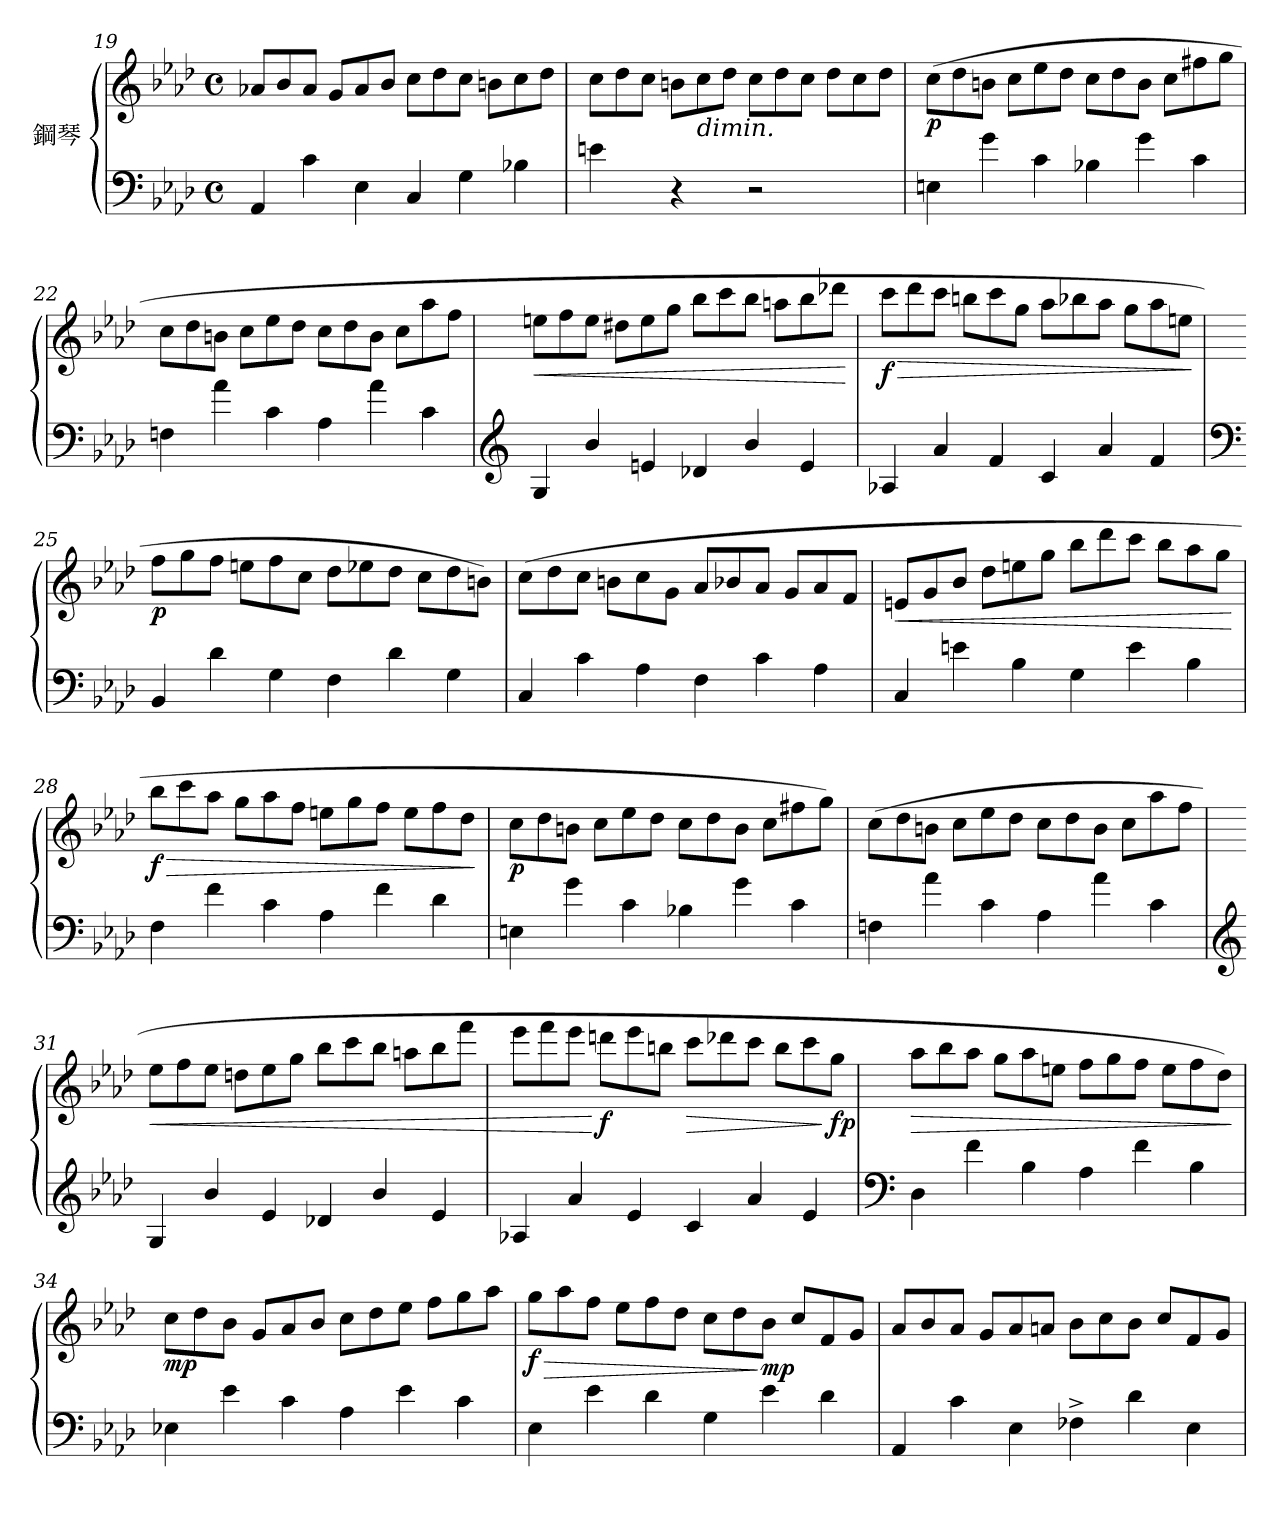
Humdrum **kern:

**kern	**kern	**dynam
*part1	*part1	*part1
*staff2	*staff1	*staff1/2
*I"鋼琴	*	*
*clefF4	*clefG2	*
*k[b-e-a-d-]	*k[b-e-a-d-]	*
*M4/4	*M4/4	*
*met(c)	*met(c)	*
*Xtuplet	*Xtuplet	*
=19	=19	=19
6AA-/	12a-X/L	.
.	12b-/	.
6c\	12a-/J	.
.	12g/L	.
6E-\	12a-/	.
.	12b-/J	.
6C/	12cc\L	.
.	12dd-\	.
6G\	12cc\J	.
.	12bn\L	.
6B-X\	12cc\	.
.	12dd-\J	.
=20	=20	=20
*	*MM216	*
4en\	12cc\L	.
.	12dd-\	.
.	12cc\J	.
*	*MM200	*
4r	12bn\L	.
!	!LO:TX:b:i:t=dimin.	!
.	12cc\	.
.	12dd-\J	.
*	*MM168	*
2r	12cc\L	.
.	12dd-\	.
.	12cc\J	.
*	*MM104	*
.	12dd-\L	.
.	12cc\	.
.	12dd-\J	.
!!LO:LB:g=z
=21	=21	=21
*	*MM224	*
!	!	!LO:DY:b
6En\	(>12cc\L	p
.	12dd-\	.
6g\	12bn\J	.
.	12cc\L	.
6c\	12ee-\	.
.	12dd-\J	.
6B-X\	12cc\L	.
.	12dd-\	.
6g\	12b\J	.
.	12cc\L	.
6c\	12ff#X\	.
.	12gg\J	.
=22	=22	=22
6Fn\	12cc\L	.
.	12dd-\	.
6a-\	12bn\J	.
.	12cc\L	.
6c\	12ee-\	.
.	12dd-\J	.
6A-\	12cc\L	.
.	12dd-\	.
6a-\	12b\J	.
.	12cc\L	.
6c\	12aa-\	.
.	12ff\J	.
=23	=23	=23
*clefG2	*	*
!	!	!LO:HP:b
6G/	12een\L	<
.	12ff\	.
6b-/	12ee\J	.
.	12dd#X\L	.
6en/	12ee\	.
.	12gg\J	.
6d-X/	12bb-\L	.
.	12ccc\	.
6b-/	12bb-\J	.
.	12aan\L	.
6e/	12bb-\	.
.	12ddd-X\J	.
.	.	[
!!LO:PB:g=z
=24	=24	=24
!	!	!LO:HP:b
!	!	!LO:DY:n=1:b
6A-X/	12ccc\L	> f
.	12ddd-\	.
6a-/	12ccc\J	.
.	12bbn\L	.
6f/	12ccc\	.
.	12gg\J	.
6c/	12aa-\L	.
.	12bb-X\	.
6a-/	12aa-\J	.
.	12gg\L	.
6f/	12aa-\	.
.	12een\J	.
.	.	]
=25	=25	=25
*clefF4	*	*
!	!	!LO:DY:b
6BB-/	12ff\L	p
.	12gg\	.
6d-\	12ff\J	.
.	12een\L	.
6G\	12ff\	.
.	12cc\J	.
6F\	12dd-\L	.
.	12ee-X\	.
6d-\	12dd-\J	.
.	12cc\L	.
6G\	12dd-\	.
.	12bn\J)	.
=26	=26	=26
6C/	(>12cc\L	.
.	12dd-\	.
6c\	12cc\J	.
.	12bn\L	.
6A-\	12cc\	.
.	12g\J	.
6F\	12a-/L	.
.	12b-X/	.
6c\	12a-/J	.
.	12g/L	.
6A-\	12a-/	.
.	12f/J	.
!!LO:LB:g=z
=27	=27	=27
!	!	!LO:HP:b
6C/	12en/L	<
.	12g/	.
6en\	12b-/J	.
.	12dd-\L	.
6B-\	12een\	.
.	12gg\J	.
6G\	12bb-\L	.
.	12ddd-\	.
6e\	12ccc\J	.
.	12bb-\L	.
6B-\	12aa-\	.
.	12gg\J	.
.	.	[
=28	=28	=28
!	!	!LO:HP:b
!	!	!LO:DY:n=1:b
6F\	12bb-\L	> f
.	12ccc\	.
6f\	12aa-\J	.
.	12gg\L	.
6c\	12aa-\	.
.	12ff\J	.
6A-\	12een\L	.
.	12gg\	.
6f\	12ff\J	.
.	12ee\L	.
6d-\	12ff\	.
.	12dd-\J	.
.	.	]
=29	=29	=29
!	!	!LO:DY:b
6En\	12cc\L	p
.	12dd-\	.
6g\	12bn\J	.
.	12cc\L	.
6c\	12ee-\	.
.	12dd-\J	.
6B-X\	12cc\L	.
.	12dd-\	.
6g\	12b\J	.
.	12cc\L	.
6c\	12ff#X\	.
.	12gg\J)	.
!!LO:LB:g=z
=30	=30	=30
6Fn\	(>12cc\L	.
.	12dd-\	.
6a-\	12bn\J	.
.	12cc\L	.
6c\	12ee-\	.
.	12dd-\J	.
6A-\	12cc\L	.
.	12dd-\	.
6a-\	12b\J	.
.	12cc\L	.
6c\	12aa-\	.
.	12ff\J	.
=31	=31	=31
*clefG2	*	*
!	!	!LO:HP:b
6G/	12ee-\L	<
.	12ff\	.
6b-/	12ee-\J	.
.	12ddn\L	.
6e-/	12ee-\	.
.	12gg\J	.
6d-X/	12bb-\L	.
.	12ccc\	.
6b-/	12bb-\J	.
.	12aan\L	.
6e-/	12bb-\	.
.	12fff\J	.
=32	=32	=32
6A-X/	12eee-\L	.
.	12fff\	.
6a-/	12eee-\J	.
!	!	!LO:DY:n=1:b
.	12dddn\L	[ f
6e-/	12eee-\	.
.	12bbn\J	.
!	!	!LO:HP:b
6c/	12ccc\L	>
.	12ddd-X\	.
6a-/	12ccc\J	.
.	12bb\L	.
6e-/	12ccc\	.
!	!	!LO:DY:n=2:b
.	12gg\J	] fp
!!LO:LB:g=z
=33	=33	=33
*clefF4	*	*
!	!	!LO:HP:b
6D-\	12aa-\L	>
.	12bb-\	.
6f\	12aa-\J	.
.	12gg\L	.
6B-\	12aa-\	.
.	12een\J	.
6A-\	12ff\L	.
.	12gg\	.
6f\	12ff\J	.
.	12ee\L	.
6B-\	12ff\	.
.	12dd-\J)	.
.	.	]
=34	=34	=34
!	!	!LO:DY:b
6E-X\	12cc\L	mp
.	12dd-\	.
6e-\	12b-\J	.
.	12g/L	.
6c\	12a-/	.
.	12b-/J	.
6A-\	12cc\L	.
.	12dd-\	.
6e-\	12ee-\J	.
.	12ff\L	.
6c\	12gg\	.
.	12aa-\J	.
=35	=35	=35
!	!	!LO:HP:b
!	!	!LO:DY:n=1:b
6E-\	12gg\L	> f
.	12aa-\	.
6e-\	12ff\J	.
.	12ee-\L	.
6d-\	12ff\	.
.	12dd-\J	.
6G\	12cc\L	.
.	12dd-\	.
!	!	!LO:DY:n=2:b
6e-\	12b-\J	] mp
.	12cc/L	.
6d-\	12f/	.
.	12g/J	.
!!LO:LB:g=z
=36	=36	=36
6AA-/	12a-/L	.
.	12b-/	.
6c\	12a-/J	.
.	12g/L	.
6E-\	12a-/	.
.	12an/J	.
6F-X^\	12b-\L	.
.	12cc\	.
6d-\	12b-\J	.
.	12cc/L	.
6E-\	12f/	.
.	12g/J	.
=	=	=
*-	*-	*-
